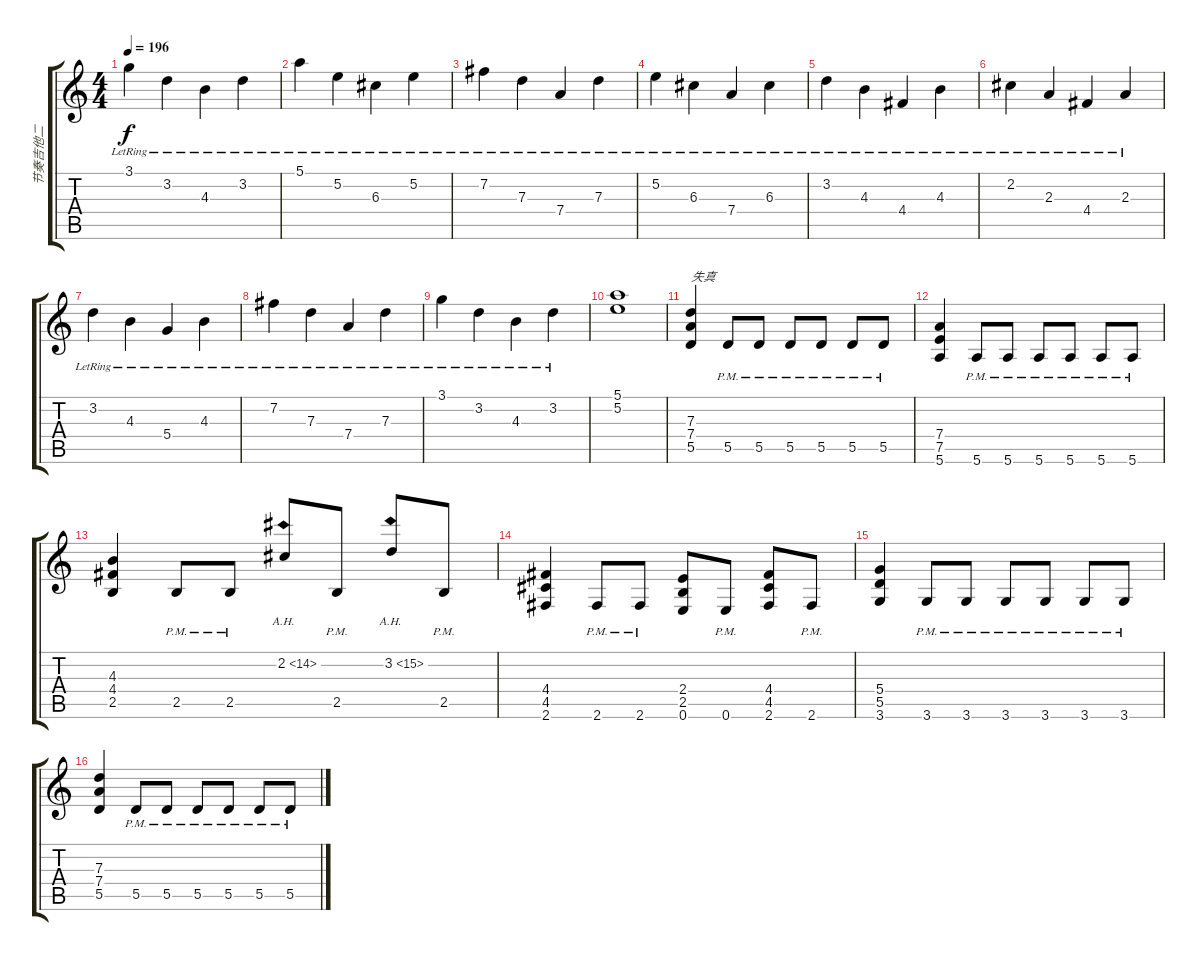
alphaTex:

\track ("节奏吉他二" "节奏吉他二") {instrument distortionguitar}
\staff {score tabs}
\tuning (E4 B3 G3 D3 A2 E2) {hide}
\ts (4 4)
\tempo 196
\clef g2
\ks c
3.1{lr}.4{dy f} 3.2{lr}.4 4.3{lr}.4 3.2{lr}.4 |
5.1{lr}.4 5.2{lr}.4 6.3{lr}.4 5.2{lr}.4 |
7.2{lr}.4 7.3{lr}.4 7.4{lr}.4 7.3{lr}.4 |
5.2{lr}.4 6.3{lr}.4 7.4{lr}.4 6.3{lr}.4 |
3.2{lr}.4 4.3{lr}.4 4.4{lr}.4 4.3{lr}.4 |
2.2{lr}.4 2.3{lr}.4 4.4{lr}.4 2.3{lr}.4 |
3.2{lr}.4 4.3{lr}.4 5.4{lr}.4 4.3{lr}.4 |
7.2{lr}.4 7.3{lr}.4 7.4{lr}.4 7.3{lr}.4 |
3.1{lr}.4 3.2{lr}.4 4.3{lr}.4 3.2{lr}.4 |
(5.1 5.2).1 |
(7.3 7.4 5.5).4{txt "失真" instrument distortionguitar} 5.5{pm}.8 5.5{pm}.8 5.5{pm}.8 5.5{pm}.8 5.5{pm}.8 5.5{pm}.8 |
(7.4 7.5 5.6).4 5.6{pm}.8 5.6{pm}.8 5.6{pm}.8 5.6{pm}.8 5.6{pm}.8 5.6{pm}.8 |
(4.3 4.4 2.5).4 2.5{pm}.8 2.5{pm}.8 2.2{ah 12}.8 2.5{pm}.8 3.2{ah 12}.8 2.5{pm}.8 |
(4.4 4.5 2.6).4 2.6{pm}.8 2.6{pm}.8 (2.4 2.5 0.6).8 0.6{pm}.8 (4.4 4.5 2.6).8 2.6{pm}.8 |
(5.4 5.5 3.6).4 3.6{pm}.8 3.6{pm}.8 3.6{pm}.8 3.6{pm}.8 3.6{pm}.8 3.6{pm}.8 |
(7.3 7.4 5.5).4 5.5{pm}.8 5.5{pm}.8 5.5{pm}.8 5.5{pm}.8 5.5{pm}.8 5.5{pm}.8
